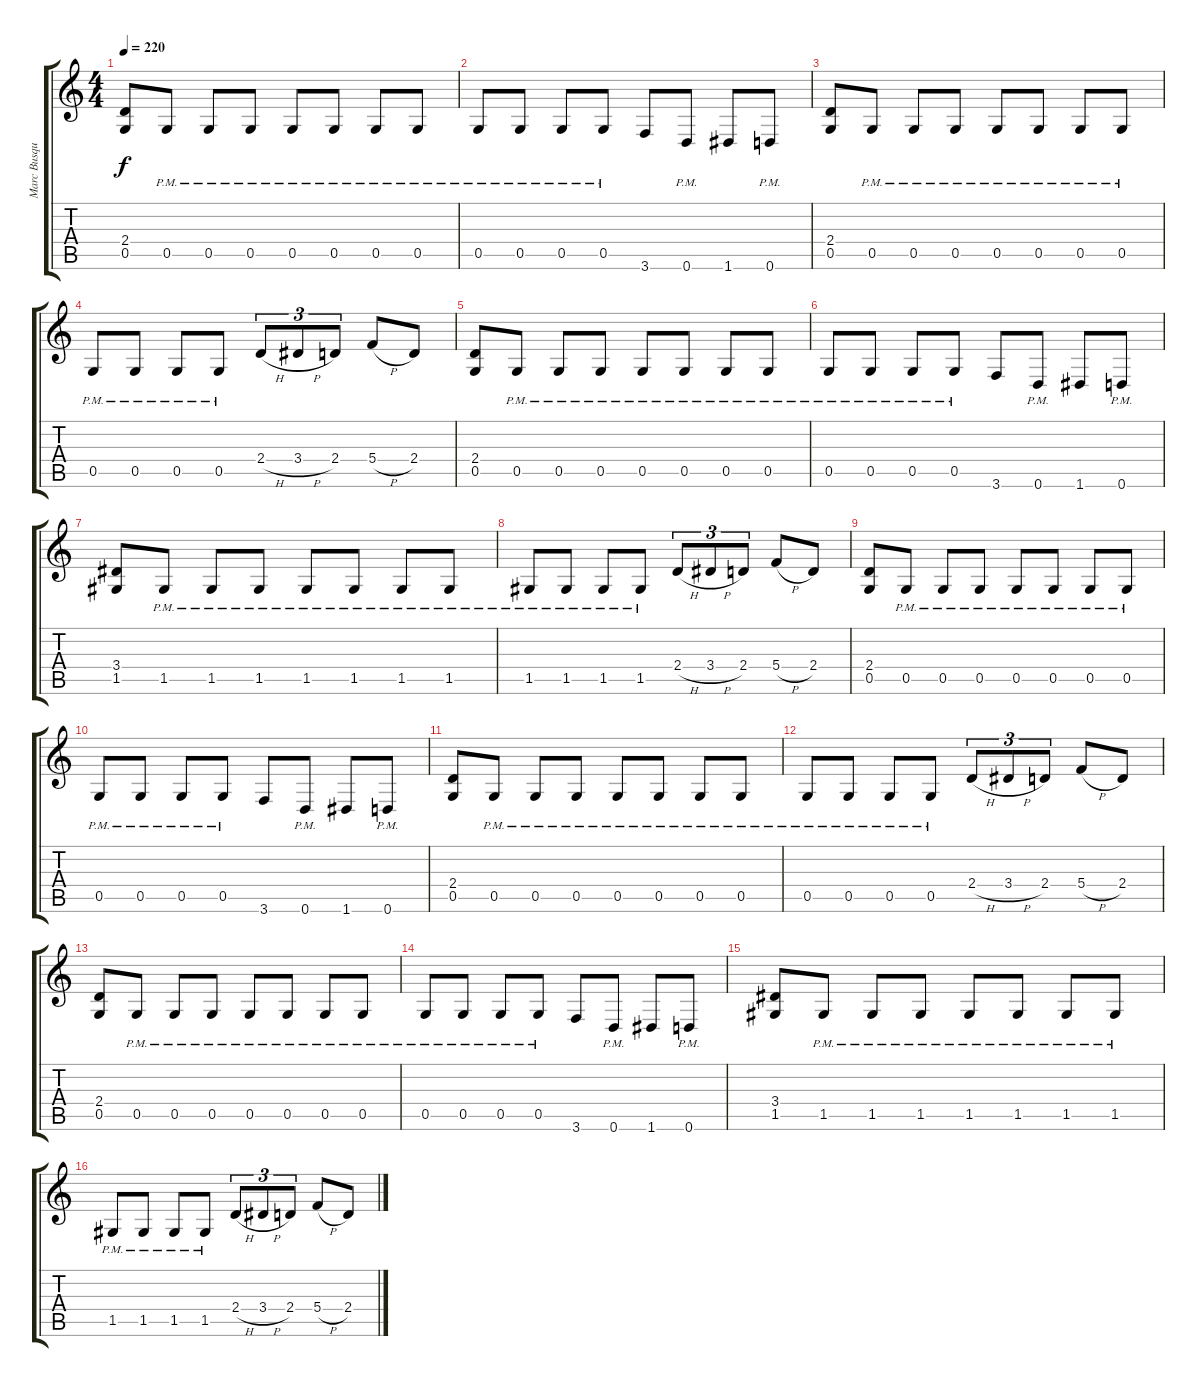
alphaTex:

\track ("Marc Busque" "Marc Busqu") {instrument distortionguitar}
\staff {score tabs}
\tuning (D4 A3 F3 C3 G2 D2) {hide}
\ts (4 4)
\tempo 220
\clef g2
\ks c
(2.4 0.5).8{dy f} 0.5{pm}.8 0.5{pm}.8 0.5{pm}.8 0.5{pm}.8 0.5{pm}.8 0.5{pm}.8 0.5{pm}.8 |
0.5{pm}.8 0.5{pm}.8 0.5{pm}.8 0.5{pm}.8 3.6.8 0.6{pm}.8 1.6.8 0.6{pm}.8 |
(2.4 0.5).8 0.5{pm}.8 0.5{pm}.8 0.5{pm}.8 0.5{pm}.8 0.5{pm}.8 0.5{pm}.8 0.5{pm}.8 |
0.5{pm}.8 0.5{pm}.8 0.5{pm}.8 0.5{pm}.8 2.4{h}.8{tu (3 2)} 3.4{h}.8{tu (3 2)} 2.4.8{tu (3 2)} 5.4{h}.8 2.4.8 |
(2.4 0.5).8 0.5{pm}.8 0.5{pm}.8 0.5{pm}.8 0.5{pm}.8 0.5{pm}.8 0.5{pm}.8 0.5{pm}.8 |
0.5{pm}.8 0.5{pm}.8 0.5{pm}.8 0.5{pm}.8 3.6.8 0.6{pm}.8 1.6.8 0.6{pm}.8 |
(3.4 1.5).8 1.5{pm}.8 1.5{pm}.8 1.5{pm}.8 1.5{pm}.8 1.5{pm}.8 1.5{pm}.8 1.5{pm}.8 |
1.5{pm}.8 1.5{pm}.8 1.5{pm}.8 1.5{pm}.8 2.4{h}.8{tu (3 2)} 3.4{h}.8{tu (3 2)} 2.4.8{tu (3 2)} 5.4{h}.8 2.4.8 |
(2.4 0.5).8 0.5{pm}.8 0.5{pm}.8 0.5{pm}.8 0.5{pm}.8 0.5{pm}.8 0.5{pm}.8 0.5{pm}.8 |
0.5{pm}.8 0.5{pm}.8 0.5{pm}.8 0.5{pm}.8 3.6.8 0.6{pm}.8 1.6.8 0.6{pm}.8 |
(2.4 0.5).8 0.5{pm}.8 0.5{pm}.8 0.5{pm}.8 0.5{pm}.8 0.5{pm}.8 0.5{pm}.8 0.5{pm}.8 |
0.5{pm}.8 0.5{pm}.8 0.5{pm}.8 0.5{pm}.8 2.4{h}.8{tu (3 2)} 3.4{h}.8{tu (3 2)} 2.4.8{tu (3 2)} 5.4{h}.8 2.4.8 |
(2.4 0.5).8 0.5{pm}.8 0.5{pm}.8 0.5{pm}.8 0.5{pm}.8 0.5{pm}.8 0.5{pm}.8 0.5{pm}.8 |
0.5{pm}.8 0.5{pm}.8 0.5{pm}.8 0.5{pm}.8 3.6.8 0.6{pm}.8 1.6.8 0.6{pm}.8 |
(3.4 1.5).8 1.5{pm}.8 1.5{pm}.8 1.5{pm}.8 1.5{pm}.8 1.5{pm}.8 1.5{pm}.8 1.5{pm}.8 |
1.5{pm}.8 1.5{pm}.8 1.5{pm}.8 1.5{pm}.8 2.4{h}.8{tu (3 2)} 3.4{h}.8{tu (3 2)} 2.4.8{tu (3 2)} 5.4{h}.8 2.4.8
